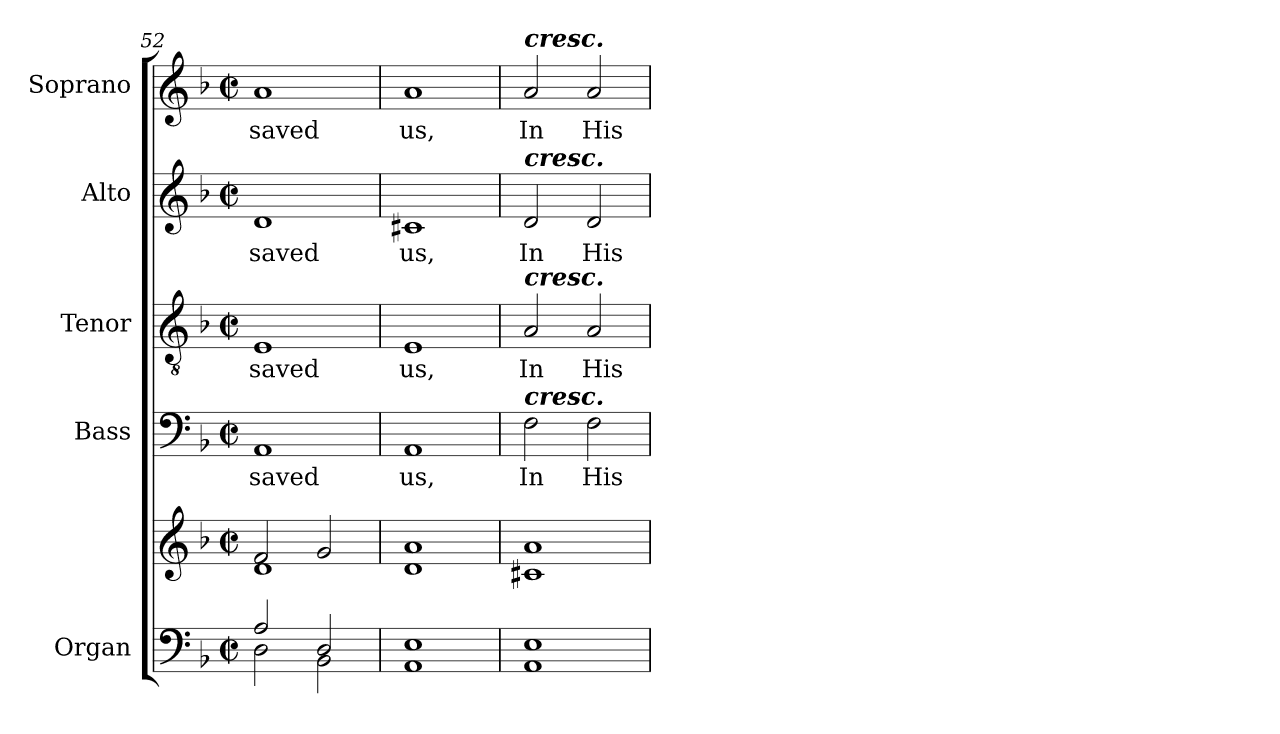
**kern	**kern	**kern	**text	**kern	**text	**kern	**text	**kern	**text
*part5	*part5	*part4	*part4	*part3	*part3	*part2	*part2	*part1	*part1
*staff6	*staff5	*staff4	*staff4	*staff3	*staff3	*staff2	*staff2	*staff1	*staff1
*I"Organ	*	*I"Bass	*	*I"Tenor	*	*I"Alto	*	*I"Soprano	*
*	*	*I'B	*	*I'T	*	*I'A	*	*I'S	*
*clefF4	*clefG2	*clefF4	*	*clefGv2	*	*clefG2	*	*clefG2	*
*k[b-]	*k[b-]	*k[b-]	*	*k[b-]	*	*k[b-]	*	*k[b-]	*
*F:	*F:	*F:	*	*F:	*	*F:	*	*F:	*
*M2/2	*M2/2	*M2/2	*	*M2/2	*	*M2/2	*	*M2/2	*
*met(c|)	*met(c|)	*met(c|)	*	*met(c|)	*	*met(c|)	*	*met(c|)	*
=52	=52	=52	=52	=52	=52	=52	=52	=52	=52
*^	*^	*	*	*	*	*	*	*	*
!	!	!	!	!	!LO:LY:b	!	!LO:LY:b	!	!LO:LY:b	!	!LO:LY:b
2A/	2D\	2f	1d\	1AA	saved	1E	saved	1d	saved	1a	saved
2D/	2BB-\	2g	.	.	.	.	.	.	.	.	.
=53	=53	=53	=53	=53	=53	=53	=53	=53	=53	=53	=53
!	!	!	!	!	!LO:LY:b	!	!LO:LY:b	!	!LO:LY:b	!	!LO:LY:b
1E/	1AA\	1a	1d\	1AA	us,	1E	us,	1c#X	us,	1a	us,
=54	=54	=54	=54	=54	=54	=54	=54	=54	=54	=54	=54
!	!	!	!	!	!	!	!	!	!	!LO:TX:a:Bi:t=cresc.	!
!	!	!	!	!	!	!	!	!LO:TX:a:Bi:t=cresc.	!	!	!
!	!	!	!	!	!	!LO:TX:a:Bi:t=cresc.	!	!	!	!	!
!	!	!	!	!LO:TX:a:Bi:t=cresc.	!	!	!	!	!	!	!
!	!	!	!	!	!LO:LY:b	!	!LO:LY:b	!	!LO:LY:b	!	!LO:LY:b
1E/	1AA\	1a	1c#X\	2F	In	2A	In	2d	In	2a	In
!	!	!	!	!	!LO:LY:b	!	!LO:LY:b	!	!LO:LY:b	!	!LO:LY:b
.	.	.	.	2F	His	2A	His	2d	His	2a	His
*v	*v	*	*	*	*	*	*	*	*	*	*
*	*v	*v	*	*	*	*	*	*	*	*
=	=	=	=	=	=	=	=	=	=
*-	*-	*-	*-	*-	*-	*-	*-	*-	*-
